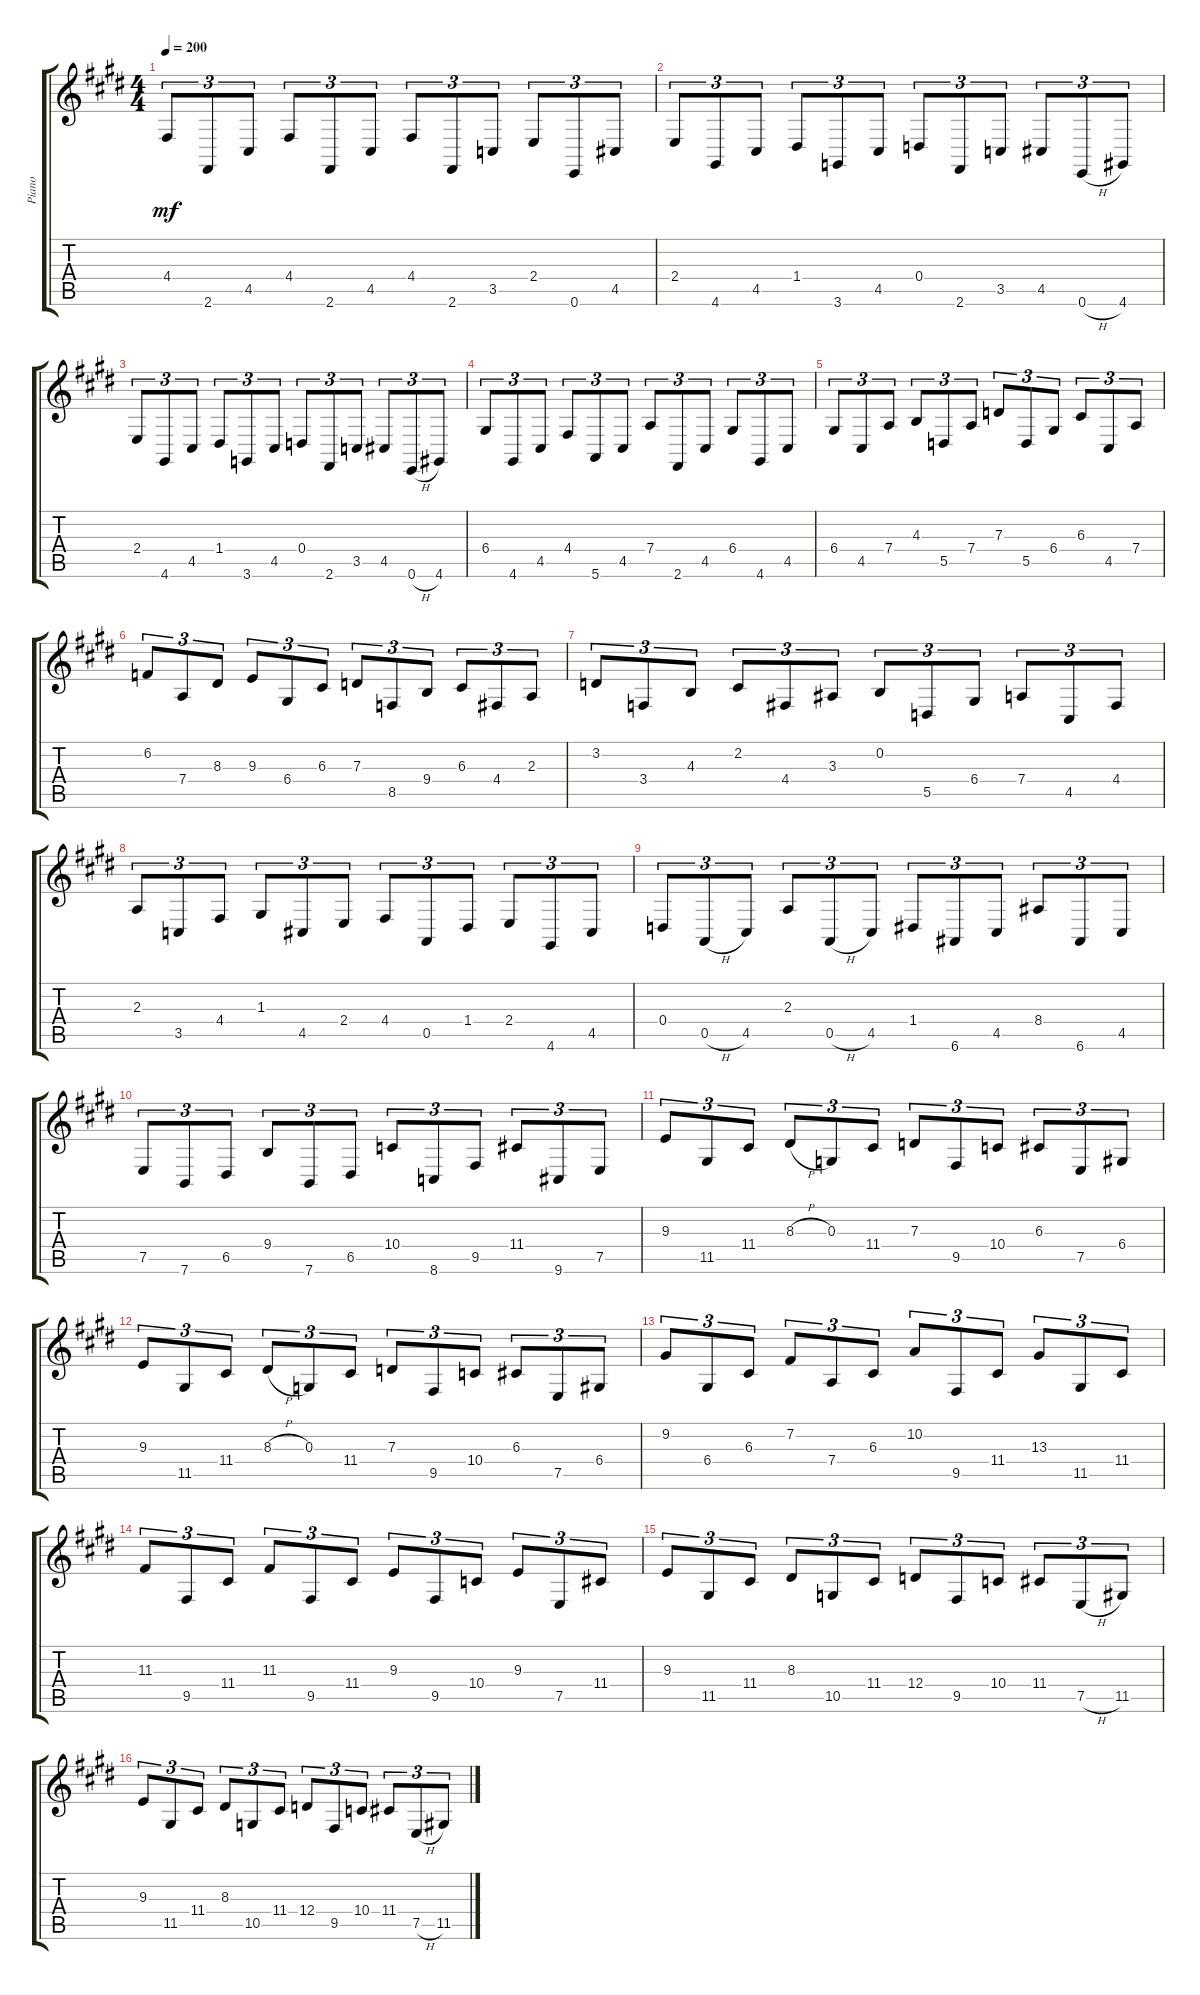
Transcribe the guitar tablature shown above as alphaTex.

\track ("Piano" "Piano") {instrument acousticgrandpiano}
\staff {score tabs}
\tuning (E4 B3 G3 D3 A2 E2) {hide}
\ts (4 4)
\tempo 200
\clef g2
\ks e
4.4.8{tu (3 2) dy mf} 2.6.8{tu (3 2)} 4.5.8{tu (3 2)} 4.4.8{tu (3 2)} 2.6.8{tu (3 2)} 4.5.8{tu (3 2)} 4.4.8{tu (3 2)} 2.6.8{tu (3 2)} 3.5.8{tu (3 2)} 2.4.8{tu (3 2)} 0.6.8{tu (3 2)} 4.5.8{tu (3 2)} |
2.4.8{tu (3 2)} 4.6.8{tu (3 2)} 4.5.8{tu (3 2)} 1.4.8{tu (3 2)} 3.6.8{tu (3 2)} 4.5.8{tu (3 2)} 0.4.8{tu (3 2)} 2.6.8{tu (3 2)} 3.5.8{tu (3 2)} 4.5.8{tu (3 2)} 0.6{h}.8{tu (3 2)} 4.6.8{tu (3 2)} |
2.4.8{tu (3 2)} 4.6.8{tu (3 2)} 4.5.8{tu (3 2)} 1.4.8{tu (3 2)} 3.6.8{tu (3 2)} 4.5.8{tu (3 2)} 0.4.8{tu (3 2)} 2.6.8{tu (3 2)} 3.5.8{tu (3 2)} 4.5.8{tu (3 2)} 0.6{h}.8{tu (3 2)} 4.6.8{tu (3 2)} |
6.4.8{tu (3 2)} 4.6.8{tu (3 2)} 4.5.8{tu (3 2)} 4.4.8{tu (3 2)} 5.6.8{tu (3 2)} 4.5.8{tu (3 2)} 7.4.8{tu (3 2)} 2.6.8{tu (3 2)} 4.5.8{tu (3 2)} 6.4.8{tu (3 2)} 4.6.8{tu (3 2)} 4.5.8{tu (3 2)} |
6.4.8{tu (3 2)} 4.5.8{tu (3 2)} 7.4.8{tu (3 2)} 4.3.8{tu (3 2)} 5.5.8{tu (3 2)} 7.4.8{tu (3 2)} 7.3.8{tu (3 2)} 5.5.8{tu (3 2)} 6.4.8{tu (3 2)} 6.3.8{tu (3 2)} 4.5.8{tu (3 2)} 7.4.8{tu (3 2)} |
6.2.8{tu (3 2)} 7.4.8{tu (3 2)} 8.3.8{tu (3 2)} 9.3.8{tu (3 2)} 6.4.8{tu (3 2)} 6.3.8{tu (3 2)} 7.3.8{tu (3 2)} 8.5.8{tu (3 2)} 9.4.8{tu (3 2)} 6.3.8{tu (3 2)} 4.4.8{tu (3 2)} 2.3.8{tu (3 2)} |
3.2.8{tu (3 2)} 3.4.8{tu (3 2)} 4.3.8{tu (3 2)} 2.2.8{tu (3 2)} 4.4.8{tu (3 2)} 3.3.8{tu (3 2)} 0.2.8{tu (3 2)} 5.5.8{tu (3 2)} 6.4.8{tu (3 2)} 7.4.8{tu (3 2)} 4.5.8{tu (3 2)} 4.4.8{tu (3 2)} |
2.3.8{tu (3 2)} 3.5.8{tu (3 2)} 4.4.8{tu (3 2)} 1.3.8{tu (3 2)} 4.5.8{tu (3 2)} 2.4.8{tu (3 2)} 4.4.8{tu (3 2)} 0.5.8{tu (3 2)} 1.4.8{tu (3 2)} 2.4.8{tu (3 2)} 4.6.8{tu (3 2)} 4.5.8{tu (3 2)} |
0.4.8{tu (3 2)} 0.5{h}.8{tu (3 2)} 4.5.8{tu (3 2)} 2.3.8{tu (3 2)} 0.5{h}.8{tu (3 2)} 4.5.8{tu (3 2)} 1.4.8{tu (3 2)} 6.6.8{tu (3 2)} 4.5.8{tu (3 2)} 8.4.8{tu (3 2)} 6.6.8{tu (3 2)} 4.5.8{tu (3 2)} |
7.5.8{tu (3 2)} 7.6.8{tu (3 2)} 6.5.8{tu (3 2)} 9.4.8{tu (3 2)} 7.6.8{tu (3 2)} 6.5.8{tu (3 2)} 10.4.8{tu (3 2)} 8.6.8{tu (3 2)} 9.5.8{tu (3 2)} 11.4.8{tu (3 2)} 9.6.8{tu (3 2)} 7.5.8{tu (3 2)} |
9.3.8{tu (3 2)} 11.5.8{tu (3 2)} 11.4.8{tu (3 2)} 8.3{h}.8{tu (3 2)} 0.3.8{tu (3 2)} 11.4.8{tu (3 2)} 7.3.8{tu (3 2)} 9.5.8{tu (3 2)} 10.4.8{tu (3 2)} 6.3.8{tu (3 2)} 7.5.8{tu (3 2)} 6.4.8{tu (3 2)} |
9.3.8{tu (3 2)} 11.5.8{tu (3 2)} 11.4.8{tu (3 2)} 8.3{h}.8{tu (3 2)} 0.3.8{tu (3 2)} 11.4.8{tu (3 2)} 7.3.8{tu (3 2)} 9.5.8{tu (3 2)} 10.4.8{tu (3 2)} 6.3.8{tu (3 2)} 7.5.8{tu (3 2)} 6.4.8{tu (3 2)} |
9.2.8{tu (3 2)} 6.4.8{tu (3 2)} 6.3.8{tu (3 2)} 7.2.8{tu (3 2)} 7.4.8{tu (3 2)} 6.3.8{tu (3 2)} 10.2.8{tu (3 2)} 9.5.8{tu (3 2)} 11.4.8{tu (3 2)} 13.3.8{tu (3 2)} 11.5.8{tu (3 2)} 11.4.8{tu (3 2)} |
11.3.8{tu (3 2)} 9.5.8{tu (3 2)} 11.4.8{tu (3 2)} 11.3.8{tu (3 2)} 9.5.8{tu (3 2)} 11.4.8{tu (3 2)} 9.3.8{tu (3 2)} 9.5.8{tu (3 2)} 10.4.8{tu (3 2)} 9.3.8{tu (3 2)} 7.5.8{tu (3 2)} 11.4.8{tu (3 2)} |
9.3.8{tu (3 2)} 11.5.8{tu (3 2)} 11.4.8{tu (3 2)} 8.3.8{tu (3 2)} 10.5.8{tu (3 2)} 11.4.8{tu (3 2)} 12.4.8{tu (3 2)} 9.5.8{tu (3 2)} 10.4.8{tu (3 2)} 11.4.8{tu (3 2)} 7.5{h}.8{tu (3 2)} 11.5.8{tu (3 2)} |
9.3.8{tu (3 2)} 11.5.8{tu (3 2)} 11.4.8{tu (3 2)} 8.3.8{tu (3 2)} 10.5.8{tu (3 2)} 11.4.8{tu (3 2)} 12.4.8{tu (3 2)} 9.5.8{tu (3 2)} 10.4.8{tu (3 2)} 11.4.8{tu (3 2)} 7.5{h}.8{tu (3 2)} 11.5.8{tu (3 2)}
